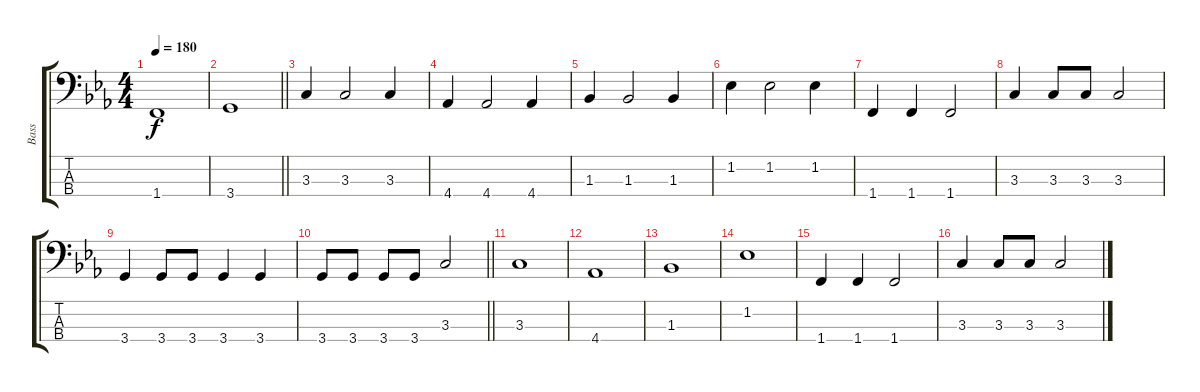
\track ("Bass" "Bass") {instrument electricbassfinger}
\staff {score tabs}
\tuning (G2 D2 A1 E1) {hide}
\ts (4 4)
\tempo 180
\clef f4
\ks eb
1.4.1{dy f} |
\barLineRight lightlight
3.4.1 |
\section ("" "")
3.3.4 3.3.2 3.3.4 |
4.4.4 4.4.2 4.4.4 |
1.3.4 1.3.2 1.3.4 |
1.2.4 1.2.2 1.2.4 |
1.4.4 1.4.4 1.4.2 |
3.3.4 3.3.8 3.3.8 3.3.2 |
3.4.4 3.4.8 3.4.8 3.4.4 3.4.4 |
\barLineRight lightlight
3.4.8 3.4.8 3.4.8 3.4.8 3.3.2 |
\section ("" "")
3.3.1 |
4.4.1 |
1.3.1 |
1.2.1 |
1.4.4 1.4.4 1.4.2 |
3.3.4 3.3.8 3.3.8 3.3.2
